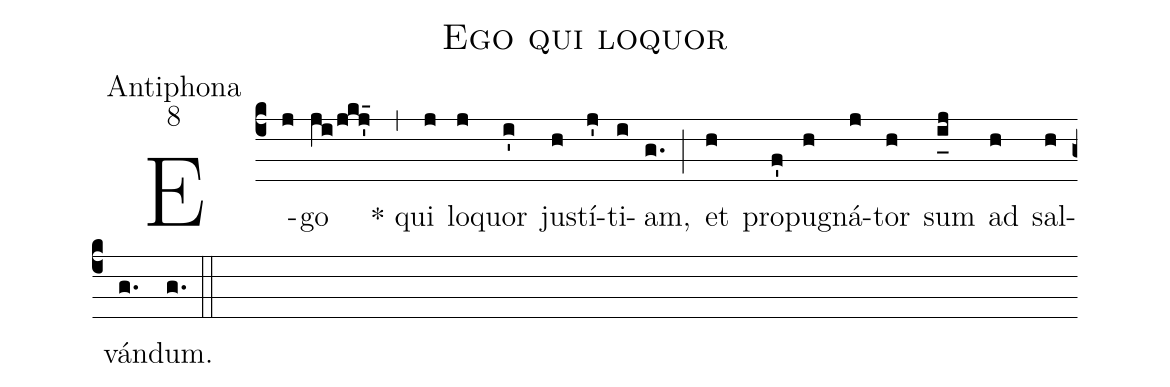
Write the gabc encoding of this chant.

name:Ego qui loquor;
office-part:Antiphona;
mode:8;
%%
(c4) E(j)go(ji/jkj'_15) (,) * qui(j) lo(j)quor(i') ju(h)stí(j')ti(i)am,(g.) (;) et(h) pro(f')pu(h)gná(j)tor(h) sum(i_[uh:l]j) ad(h) sal(h)ván(g.)dum.(g.) (::)

%<eu>E(j) u(j) o(h) u(j) a(k) e.</eu>(j.) (::)
